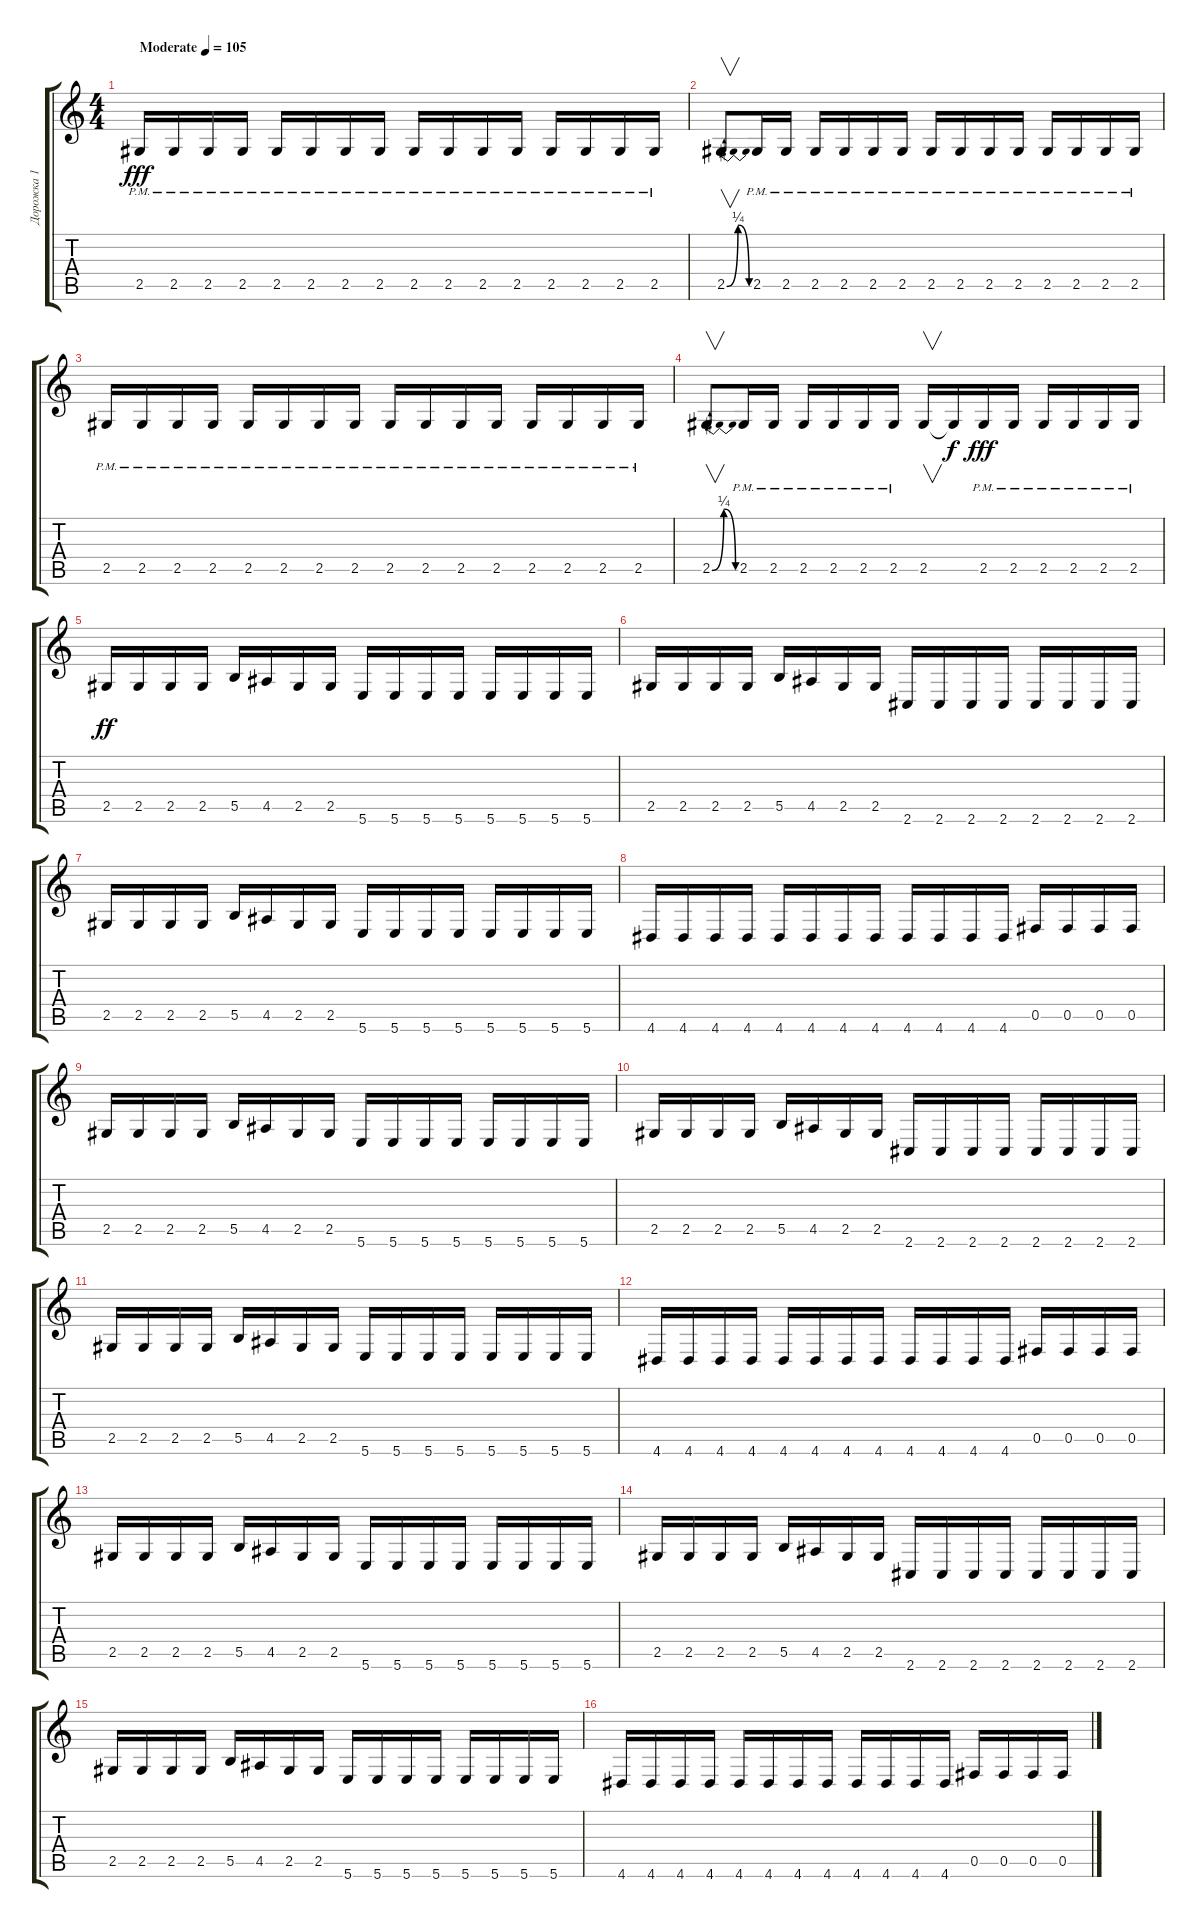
\track ("Дорожка 1" "Дорожка 1") {instrument electricguitarclean}
\staff {score tabs}
\tuning (Db4 Ab3 E3 B2 Gb2 B1) {hide}
\ts (4 4)
\tempo (105 "Moderate")
\clef g2
\ks c
2.5{pm}.16{dy fff instrument electricguitarclean} 2.5{pm}.16 2.5{pm}.16 2.5{pm}.16 2.5{pm}.16 2.5{pm}.16 2.5{pm}.16 2.5{pm}.16 2.5{pm}.16 2.5{pm}.16 2.5{pm}.16 2.5{pm}.16 2.5{pm}.16 2.5{pm}.16 2.5{pm}.16 2.5{pm}.16 |
2.5{be (bendrelease 0 0 15 1 45 1 60 0)}.8{v} 2.5{pm}.16 2.5{pm}.16 2.5{pm}.16 2.5{pm}.16 2.5{pm}.16 2.5{pm}.16 2.5{pm}.16 2.5{pm}.16 2.5{pm}.16 2.5{pm}.16 2.5{pm}.16 2.5{pm}.16 2.5{pm}.16 2.5{pm}.16 |
2.5{pm}.16 2.5{pm}.16 2.5{pm}.16 2.5{pm}.16 2.5{pm}.16 2.5{pm}.16 2.5{pm}.16 2.5{pm}.16 2.5{pm}.16 2.5{pm}.16 2.5{pm}.16 2.5{pm}.16 2.5{pm}.16 2.5{pm}.16 2.5{pm}.16 2.5{pm}.16 |
2.5{be (bendrelease 0 0 15 1 45 1 60 0)}.8{v} 2.5{pm}.16 2.5{pm}.16 2.5{pm}.16 2.5{pm}.16 2.5{pm}.16 2.5{pm}.16 2.5.16{v} 2.5{t}.16{dy f} 2.5{pm}.16{dy fff} 2.5{pm}.16 2.5{pm}.16 2.5{pm}.16 2.5{pm}.16 2.5{pm}.16 |
2.5.16{dy ff} 2.5.16 2.5.16 2.5.16 5.5.16 4.5.16 2.5.16 2.5.16 5.6.16 5.6.16 5.6.16 5.6.16 5.6.16 5.6.16 5.6.16 5.6.16 |
2.5.16 2.5.16 2.5.16 2.5.16 5.5.16 4.5.16 2.5.16 2.5.16 2.6.16 2.6.16 2.6.16 2.6.16 2.6.16 2.6.16 2.6.16 2.6.16 |
2.5.16 2.5.16 2.5.16 2.5.16 5.5.16 4.5.16 2.5.16 2.5.16 5.6.16 5.6.16 5.6.16 5.6.16 5.6.16 5.6.16 5.6.16 5.6.16 |
4.6.16 4.6.16 4.6.16 4.6.16 4.6.16 4.6.16 4.6.16 4.6.16 4.6.16 4.6.16 4.6.16 4.6.16 0.5.16 0.5.16 0.5.16 0.5.16 |
2.5.16 2.5.16 2.5.16 2.5.16 5.5.16 4.5.16 2.5.16 2.5.16 5.6.16 5.6.16 5.6.16 5.6.16 5.6.16 5.6.16 5.6.16 5.6.16 |
2.5.16 2.5.16 2.5.16 2.5.16 5.5.16 4.5.16 2.5.16 2.5.16 2.6.16 2.6.16 2.6.16 2.6.16 2.6.16 2.6.16 2.6.16 2.6.16 |
2.5.16 2.5.16 2.5.16 2.5.16 5.5.16 4.5.16 2.5.16 2.5.16 5.6.16 5.6.16 5.6.16 5.6.16 5.6.16 5.6.16 5.6.16 5.6.16 |
4.6.16 4.6.16 4.6.16 4.6.16 4.6.16 4.6.16 4.6.16 4.6.16 4.6.16 4.6.16 4.6.16 4.6.16 0.5.16 0.5.16 0.5.16 0.5.16 |
2.5.16 2.5.16 2.5.16 2.5.16 5.5.16 4.5.16 2.5.16 2.5.16 5.6.16 5.6.16 5.6.16 5.6.16 5.6.16 5.6.16 5.6.16 5.6.16 |
2.5.16 2.5.16 2.5.16 2.5.16 5.5.16 4.5.16 2.5.16 2.5.16 2.6.16 2.6.16 2.6.16 2.6.16 2.6.16 2.6.16 2.6.16 2.6.16 |
2.5.16 2.5.16 2.5.16 2.5.16 5.5.16 4.5.16 2.5.16 2.5.16 5.6.16 5.6.16 5.6.16 5.6.16 5.6.16 5.6.16 5.6.16 5.6.16 |
4.6.16 4.6.16 4.6.16 4.6.16 4.6.16 4.6.16 4.6.16 4.6.16 4.6.16 4.6.16 4.6.16 4.6.16 0.5.16 0.5.16 0.5.16 0.5.16
